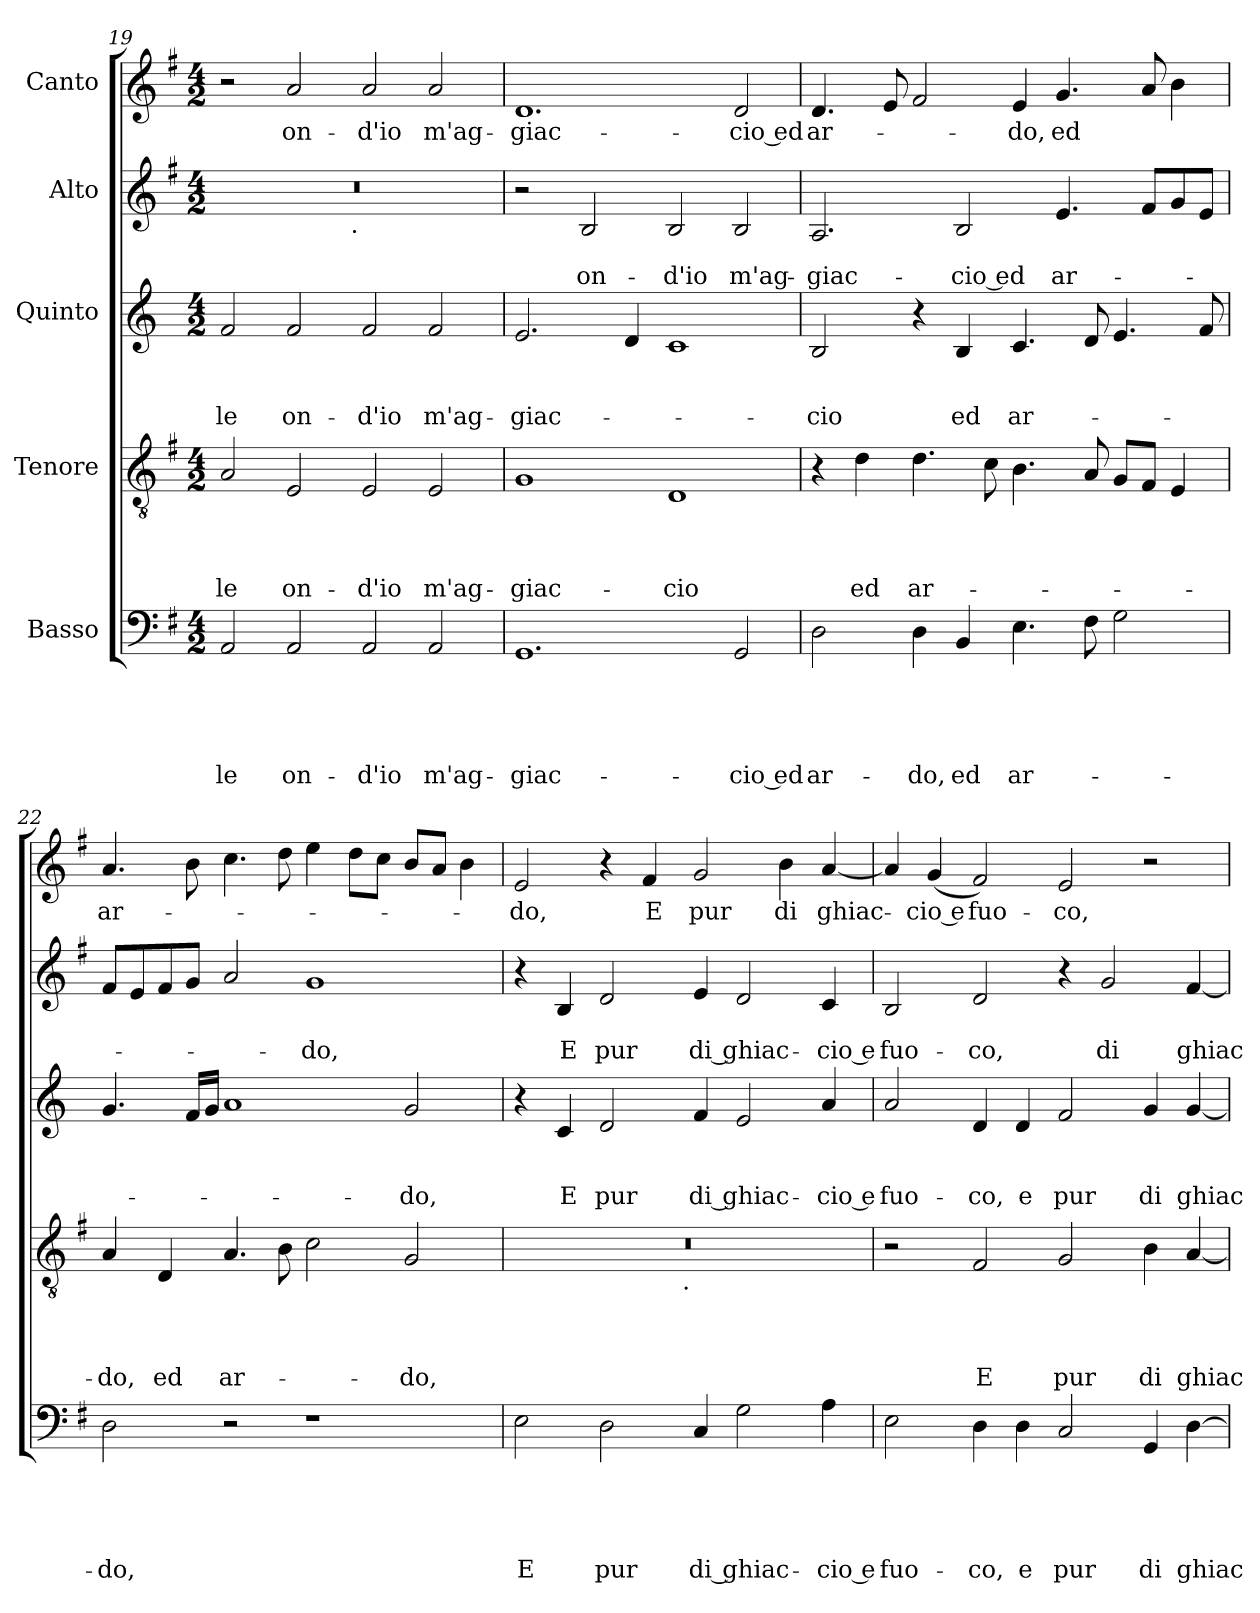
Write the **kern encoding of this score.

**kern	**text	**text	**text	**text	**text	**kern	**text	**text	**text	**text	**kern	**text	**text	**text	**kern	**text	**text	**kern	**text
*part5	*part5	*part5	*part5	*part5	*part5	*part4	*part4	*part4	*part4	*part4	*part3	*part3	*part3	*part3	*part2	*part2	*part2	*part1	*part1
*staff5	*staff5	*staff5	*staff5	*staff5	*staff5	*staff4	*staff4	*staff4	*staff4	*staff4	*staff3	*staff3	*staff3	*staff3	*staff2	*staff2	*staff2	*staff1	*staff1
*I"Basso	*	*	*	*	*	*I"Tenore	*	*	*	*	*I"Quinto	*	*	*	*I"Alto	*	*	*I"Canto	*
!!LO:LB:g=z
*clefF4	*	*	*	*	*	*clefGv2	*	*	*	*	*clefG2	*	*	*	*clefG2	*	*	*clefG2	*
*ITrd-3c-5	*	*	*	*	*	*ITrd-3c-5	*	*	*	*	*	*	*	*	*ITrd-3c-5	*	*	*ITrd-3c-5	*
*k[]	*	*	*	*	*	*k[]	*	*	*	*	*k[]	*	*	*	*k[]	*	*	*k[]	*
*C:	*	*	*	*	*	*C:	*	*	*	*	*C:	*	*	*	*C:	*	*	*C:	*
*M4/2	*	*	*	*	*	*M4/2	*	*	*	*	*M4/2	*	*	*	*M4/2	*	*	*M4/2	*
=19	=19	=19	=19	=19	=19	=19	=19	=19	=19	=19	=19	=19	=19	=19	=19	=19	=19	=19	=19
!	!	!	!	!	!LO:LY:b	!	!	!	!	!LO:LY:b	!	!	!	!LO:LY:b	!	!	!	!	!
*	*	*	*	*	*	*	*	*	*	*	*	*	*	*	*^	*	*	*	*
2D/	.	.	.	.	le	2d/	.	.	.	-le	2f/	.	.	le	0r	2ryy	.	.	2r	.
!	!	!	!	!	!LO:LY:b	!	!	!	!	!LO:LY:b	!	!	!	!LO:LY:b	!	!	!	!	!	!LO:LY:b
2D/	.	.	.	.	on-	2A/	.	.	.	on-	2f/	.	.	on-	.	4...ryy	.	.	2dd/	on-
!	!	!	!	!	!	!	!	!	!	!	!	!	!	!	!	!LO:TX:b:t=.	!	!	!	!
.	.	.	.	.	.	.	.	.	.	.	.	.	.	.	.	1ryy	.	.	.	.
!	!	!	!	!	!LO:LY:b	!	!	!	!	!LO:LY:b	!	!	!	!LO:LY:b	!	!	!	!	!	!LO:LY:b
2D/	.	.	.	.	-d'io	2A/	.	.	.	-d'io	2f/	.	.	-d'io	.	.	.	.	2dd/	-d'io
!	!	!	!	!	!LO:LY:b	!	!	!	!	!LO:LY:b	!	!	!	!LO:LY:b	!	!	!	!	!	!LO:LY:b
2D/	.	.	.	.	m'ag-	2A/	.	.	.	m'ag-	2f/	.	.	m'ag-	.	.	.	.	2dd/	m'ag-
.	.	.	.	.	.	.	.	.	.	.	.	.	.	.	.	32ryy	.	.	.	.
=20	=20	=20	=20	=20	=20	=20	=20	=20	=20	=20	=20	=20	=20	=20	=20	=20	=20	=20	=20	=20
!	!	!	!	!	!LO:LY:b	!	!	!	!	!LO:LY:b	!	!	!	!LO:LY:b	!	!	!	!	!	!LO:LY:b
*	*	*	*	*	*	*	*	*	*	*	*	*	*	*	*v	*v	*	*	*	*
1.C	.	.	.	.	-giac-	1c	.	.	.	-giac-	2.e/	.	.	-giac-	2r	.	.	1.g	-giac-
!	!	!	!	!	!	!	!	!	!	!	!	!	!	!	!	!	!LO:LY:b	!	!
.	.	.	.	.	.	.	.	.	.	.	.	.	.	.	2e/	.	on-	.	.
.	.	.	.	.	.	.	.	.	.	.	4d/	.	.	.	.	.	.	.	.
!	!	!	!	!	!	!	!	!	!	!LO:LY:b	!	!	!	!	!	!	!LO:LY:b	!	!
.	.	.	.	.	.	1G	.	.	.	-cio	1c	.	.	.	2e/	.	-d'io	.	.
!	!	!	!	!	!LO:LY:b:rj	!	!	!	!	!	!	!	!	!	!	!	!LO:LY:b	!	!LO:LY:b:rj
2C/	.	.	.	.	-cio ed	.	.	.	.	.	.	.	.	.	2e/	.	m'ag-	2g/	-cio ed
=21	=21	=21	=21	=21	=21	=21	=21	=21	=21	=21	=21	=21	=21	=21	=21	=21	=21	=21	=21
!	!	!	!	!	!LO:LY:b	!	!	!	!	!	!	!	!	!LO:LY:b	!	!	!LO:LY:b	!	!LO:LY:b
2G\	.	.	.	.	ar-	4r	.	.	.	.	2B/	.	.	-cio	2.d/	.	-giac-	4.g/	ar-
!	!	!	!	!	!	!	!	!	!	!LO:LY:b	!	!	!	!	!	!	!	!	!
.	.	.	.	.	.	4g\	.	.	.	ed	.	.	.	.	.	.	.	.	.
.	.	.	.	.	.	.	.	.	.	.	.	.	.	.	.	.	.	8a/	.
!	!	!	!	!	!LO:LY:b	!	!	!	!	!LO:LY:b	!	!	!	!	!	!	!	!	!
4G\	.	.	.	.	-do,	4.g\	.	.	.	ar-	4r	.	.	.	.	.	.	2b/	.
!	!	!	!	!	!LO:LY:b	!	!	!	!	!	!	!	!	!LO:LY:b	!	!	!LO:LY:b:rj	!	!
4E/	.	.	.	.	ed	.	.	.	.	.	4B/	.	.	ed	2e/	.	-cio ed	.	.
.	.	.	.	.	.	8f\	.	.	.	.	.	.	.	.	.	.	.	.	.
!	!	!	!	!	!LO:LY:b	!	!	!	!	!	!	!	!	!LO:LY:b	!	!	!	!	!LO:LY:b
4.A\	.	.	.	.	ar-	4.e\	.	.	.	.	4.c/	.	.	ar-	.	.	.	4a/	-do,
!	!	!	!	!	!	!	!	!	!	!	!	!	!	!	!	!	!LO:LY:b	!	!LO:LY:b
.	.	.	.	.	.	.	.	.	.	.	.	.	.	.	4.a/	.	ar-	4.cc/	ed
8B\	.	.	.	.	.	8d/	.	.	.	.	8d/	.	.	.	.	.	.	.	.
2c\	.	.	.	.	.	8c/L	.	.	.	.	4.e/	.	.	.	.	.	.	.	.
.	.	.	.	.	.	8B/J	.	.	.	.	.	.	.	.	8b/L	.	.	8dd/	.
.	.	.	.	.	.	4A/	.	.	.	.	.	.	.	.	8cc/	.	.	4ee\	.
.	.	.	.	.	.	.	.	.	.	.	8f/	.	.	.	8a/J	.	.	.	.
=22	=22	=22	=22	=22	=22	=22	=22	=22	=22	=22	=22	=22	=22	=22	=22	=22	=22	=22	=22
!	!	!	!	!	!LO:LY:b	!	!	!	!	!LO:LY:b	!	!	!	!	!	!	!	!	!LO:LY:b
2G\	.	.	.	.	-do,	4d/	.	.	.	-do,	4.g/	.	.	.	8b/L	.	.	4.dd/	ar-
.	.	.	.	.	.	.	.	.	.	.	.	.	.	.	8a/	.	.	.	.
!	!	!	!	!	!	!	!	!	!	!LO:LY:b	!	!	!	!	!	!	!	!	!
.	.	.	.	.	.	4G/	.	.	.	ed	.	.	.	.	8b/	.	.	.	.
.	.	.	.	.	.	.	.	.	.	.	16f/LL	.	.	.	8cc/J	.	.	8ee\	.
.	.	.	.	.	.	.	.	.	.	.	16g/JJ	.	.	.	.	.	.	.	.
!	!	!	!	!	!	!	!	!	!	!LO:LY:b	!	!	!	!	!	!	!	!	!
2r	.	.	.	.	.	4.d/	.	.	.	ar-	1a	.	.	.	2dd/	.	.	4.ff\	.
.	.	.	.	.	.	8e\	.	.	.	.	.	.	.	.	.	.	.	8gg\	.
!	!	!	!	!	!	!	!	!	!	!	!	!	!	!	!	!	!LO:LY:b	!	!
1r	.	.	.	.	.	2f\	.	.	.	.	.	.	.	.	1cc	.	-do,	4aa\	.
.	.	.	.	.	.	.	.	.	.	.	.	.	.	.	.	.	.	8gg\L	.
.	.	.	.	.	.	.	.	.	.	.	.	.	.	.	.	.	.	8ff\J	.
!	!	!	!	!	!	!	!	!	!	!LO:LY:b	!	!	!	!LO:LY:b	!	!	!	!	!
.	.	.	.	.	.	2c/	.	.	.	-do,	2g/	.	.	-do,	.	.	.	8ee/L	.
.	.	.	.	.	.	.	.	.	.	.	.	.	.	.	.	.	.	8dd/J	.
.	.	.	.	.	.	.	.	.	.	.	.	.	.	.	.	.	.	4ee\	.
=23	=23	=23	=23	=23	=23	=23	=23	=23	=23	=23	=23	=23	=23	=23	=23	=23	=23	=23	=23
!	!	!	!	!	!LO:LY:b	!	!	!	!	!	!	!	!	!	!	!	!	!	!LO:LY:b
*	*	*	*	*	*	*^	*	*	*	*	*	*	*	*	*	*	*	*	*
2A\	.	.	.	.	E	0r	2ryy	.	.	.	.	4r	.	.	.	4r	.	.	2a/	-do,
!	!	!	!	!	!	!	!	!	!	!	!	!	!	!	!LO:LY:b	!	!	!LO:LY:b	!	!
.	.	.	.	.	.	.	.	.	.	.	.	4c/	.	.	E	4e/	.	E	.	.
!	!	!	!	!	!LO:LY:b	!	!	!	!	!	!	!	!	!	!LO:LY:b	!	!	!LO:LY:b	!	!
2G\	.	.	.	.	pur	.	4...ryy	.	.	.	.	2d/	.	.	pur	2g/	.	pur	4r	.
!	!	!	!	!	!	!	!	!	!	!	!	!	!	!	!	!	!	!	!	!LO:LY:b
.	.	.	.	.	.	.	.	.	.	.	.	.	.	.	.	.	.	.	4b/	E
!	!	!	!	!	!	!	!LO:TX:b:t=.	!	!	!	!	!	!	!	!	!	!	!	!	!
.	.	.	.	.	.	.	1ryy	.	.	.	.	.	.	.	.	.	.	.	.	.
!	!	!	!	!	!LO:LY:b	!	!	!	!	!	!	!	!	!	!LO:LY:b	!	!	!LO:LY:b	!	!LO:LY:b
4F/	.	.	.	.	di ghiac-	.	.	.	.	.	.	4f/	.	.	di ghiac-	4a/	.	di ghiac-	2cc/	pur
2c\	.	.	.	.	.	.	.	.	.	.	.	2e/	.	.	.	2g/	.	.	.	.
!	!	!	!	!	!	!	!	!	!	!	!	!	!	!	!	!	!	!	!	!LO:LY:b
.	.	.	.	.	.	.	.	.	.	.	.	.	.	.	.	.	.	.	4ee\	di
!	!	!	!	!	!LO:LY:b:rj	!	!	!	!	!	!	!	!	!	!LO:LY:b:rj	!	!	!LO:LY:b:rj	!	!LO:LY:b
4d\	.	.	.	.	-cio e	.	.	.	.	.	.	4a/	.	.	-cio e	4f/	.	-cio e	[<4dd/	ghiac-
.	.	.	.	.	.	.	32ryy	.	.	.	.	.	.	.	.	.	.	.	.	.
!!LO:LB:g=z
=24	=24	=24	=24	=24	=24	=24	=24	=24	=24	=24	=24	=24	=24	=24	=24	=24	=24	=24	=24	=24
!	!	!	!	!	!LO:LY:b	!	!	!	!	!	!	!	!	!	!LO:LY:b	!	!	!LO:LY:b	!	!
*	*	*	*	*	*	*v	*v	*	*	*	*	*	*	*	*	*	*	*	*	*
2A\	.	.	.	.	fuo-	2r	.	.	.	.	2a/	.	.	fuo-	2e/	.	fuo-	4dd/]	.
!	!	!	!	!	!	!	!	!	!	!	!	!	!	!	!	!	!	!	!LO:LY:b:rj
.	.	.	.	.	.	.	.	.	.	.	.	.	.	.	.	.	.	(<4cc/	-cio e
!	!	!	!	!	!LO:LY:b	!	!	!	!	!LO:LY:b	!	!	!	!LO:LY:b	!	!	!LO:LY:b	!	!LO:LY:b
4G\	.	.	.	.	-co,	2B/	.	.	.	E	4d/	.	.	-co,	2g/	.	-co,	2b/)	fuo-
!	!	!	!	!	!LO:LY:b	!	!	!	!	!	!	!	!	!LO:LY:b	!	!	!	!	!
4G\	.	.	.	.	e	.	.	.	.	.	4d/	.	.	e	.	.	.	.	.
!	!	!	!	!	!LO:LY:b	!	!	!	!	!LO:LY:b	!	!	!	!LO:LY:b	!	!	!	!	!LO:LY:b
2F/	.	.	.	.	pur	2c/	.	.	.	pur	2f/	.	.	pur	4r	.	.	2a/	-co,
!	!	!	!	!	!	!	!	!	!	!	!	!	!	!	!	!	!LO:LY:b	!	!
.	.	.	.	.	.	.	.	.	.	.	.	.	.	.	2cc/	.	di	.	.
!	!	!	!	!	!LO:LY:b	!	!	!	!	!LO:LY:b	!	!	!	!LO:LY:b	!	!	!	!	!
4C/	.	.	.	.	di	4e\	.	.	.	di	4g/	.	.	di	.	.	.	2r	.
!	!	!	!	!	!LO:LY:b	!	!	!	!	!LO:LY:b	!	!	!	!LO:LY:b	!	!	!LO:LY:b	!	!
[>4G\	.	.	.	.	ghiac-	[>4d/	.	.	.	ghiac	[<4g/	.	.	ghiac-	[>4b/	.	ghiac-	.	.
=	=	=	=	=	=	=	=	=	=	=	=	=	=	=	=	=	=	=	=
*-	*-	*-	*-	*-	*-	*-	*-	*-	*-	*-	*-	*-	*-	*-	*-	*-	*-	*-	*-
